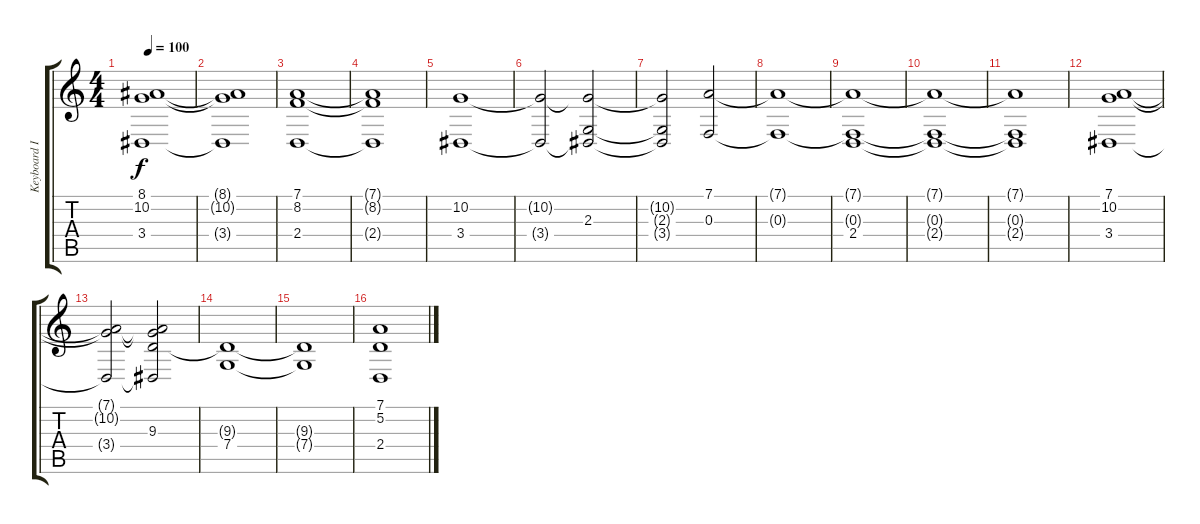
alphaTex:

\track ("Keyboard I" "Keyboard I") {instrument fx6goblins}
\staff {score tabs}
\tuning (D4 A3 F3 C3 G2 D2) {hide}
\ts (4 4)
\tempo 100
\clef g2
\ks c
(8.1 10.2 3.4).1{dy f} |
(8.1{t} 10.2{t} 3.4{t}).1 |
(7.1 8.2 2.4).1 |
(7.1{t} 8.2{t} 2.4{t}).1 |
(10.2 3.4).1 |
(10.2{t} 3.4{t}).2 (10.2{t} 2.3 3.4{t}).2 |
(10.2{t} 2.3{t} 3.4{t}).2 (7.1 0.3).2 |
(7.1{t} 0.3{t}).1 |
(7.1{t} 0.3{t} 2.4).1 |
(7.1{t} 0.3{t} 2.4{t}).1 |
(7.1{t} 0.3{t} 2.4{t}).1 |
(7.1 10.2 3.4).1 |
(7.1{t} 10.2{t} 3.4{t}).2 (7.1{t} 10.2{t} 9.3 3.4{t}).2 |
(9.3{t} 7.4).1 |
(9.3{t} 7.4{t}).1 |
(7.1 5.2 2.4).1
